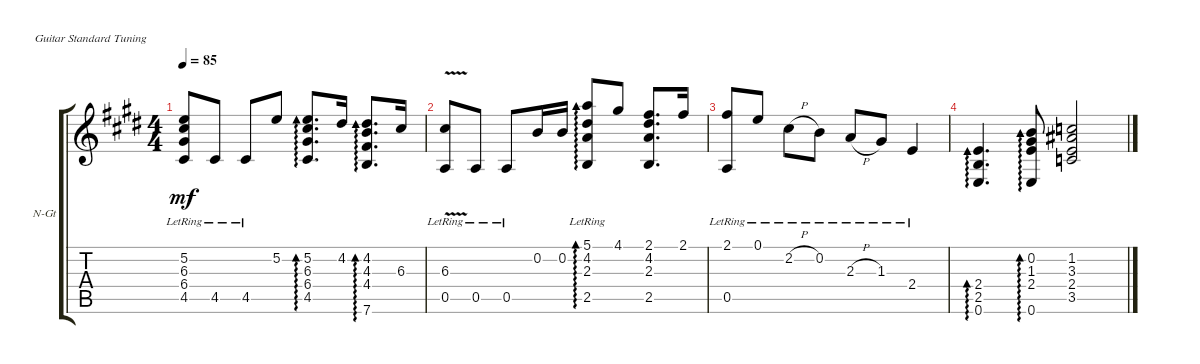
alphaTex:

\defaultSystemsLayout 4
\bracketExtendMode groupsimilarinstruments
\firstSystemTrackNameOrientation horizontal
\otherSystemsTrackNameOrientation horizontal
\track ("Nylon Guitar" "N-Gt") {instrument acousticguitarnylon}
\staff {score tabs}
\tuning (E4 B3 G3 D3 A2 E2)
\ts (4 4)
\tempo 85
\clef g2
\ks e
(4.5{lr} 6.4{lr} 6.3{lr} 5.2{lr}).8{dy mf} 4.5{lr}.8 4.5{lr}.8 5.2.8 (4.5 6.4 6.3 5.2).8{d ad 0} 4.2.16 (4.4 4.3 4.2 7.6).8{d ad 0} 6.3.16 |
(6.3{v lr} 0.5{lr}).8 0.5{lr}.8 0.5{lr}.8 0.2.16 0.2.16 (2.5{lr} 2.3{lr} 4.2{lr} 5.1{lr}).8{ad 0} 4.1.8 (2.1 4.2 2.3 2.5).8{d} 2.1.16 |
(2.1{lr} 0.5{lr}).8 0.1{lr}.8 2.2{h lr}.8 0.2{lr}.8 2.3{h lr}.8 1.3{lr}.8 2.4{lr}.4 |
(2.4 2.5 0.6).4{d ad 0} (0.6 2.4 1.3 0.2).8{ad 0} (2.4 3.5 3.3 1.2).2
